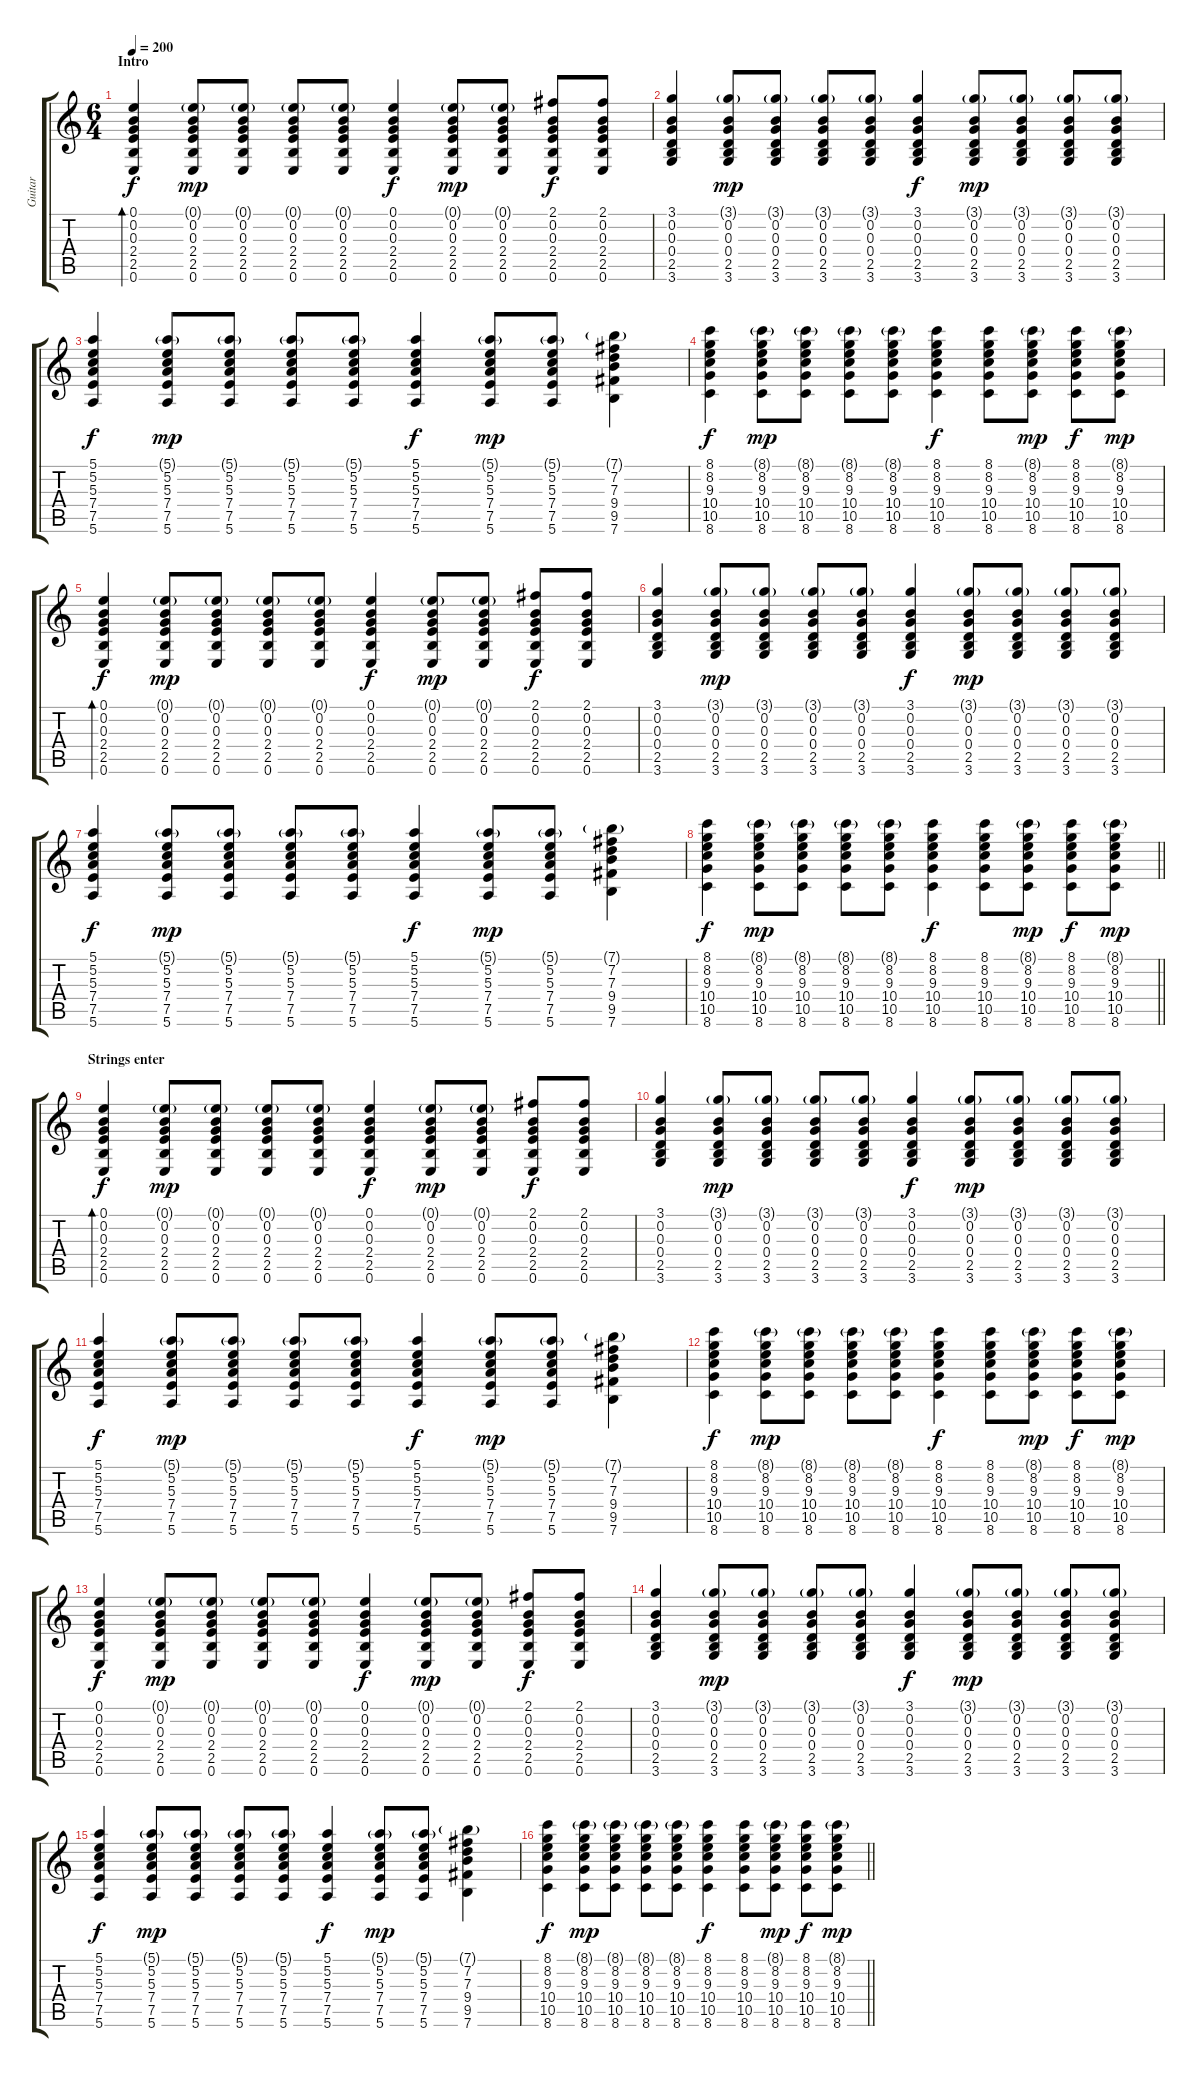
\track ("Guitar" "Guitar") {instrument acousticguitarsteel}
\staff {score tabs}
\tuning (E4 B3 G3 D3 A2 E2) {hide}
\ts (6 4)
\section ("" "Intro")
\tempo 200
\clef g2
\ks c
(0.1 0.2 0.3 2.4 2.5 0.6).4{bd 120 dy f instrument acousticguitarsteel} (0.1{g} 0.2 0.3 2.4 2.5 0.6).8{dy mp} (0.1{g} 0.2 0.3 2.4 2.5 0.6).8 (0.1{g} 0.2 0.3 2.4 2.5 0.6).8 (0.1{g} 0.2 0.3 2.4 2.5 0.6).8 (0.1 0.2 0.3 2.4 2.5 0.6).4{dy f} (0.1{g} 0.2 0.3 2.4 2.5 0.6).8{dy mp} (0.1{g} 0.2 0.3 2.4 2.5 0.6).8 (2.1 0.2 0.3 2.4 2.5 0.6).8{dy f} (2.1 0.2 0.3 2.4 2.5 0.6).8 |
(3.1 0.2 0.3 0.4 2.5 3.6).4 (3.1{g} 0.2 0.3 0.4 2.5 3.6).8{dy mp} (3.1{g} 0.2 0.3 0.4 2.5 3.6).8 (3.1{g} 0.2 0.3 0.4 2.5 3.6).8 (3.1{g} 0.2 0.3 0.4 2.5 3.6).8 (3.1 0.2 0.3 0.4 2.5 3.6).4{dy f} (3.1{g} 0.2 0.3 0.4 2.5 3.6).8{dy mp} (3.1{g} 0.2 0.3 0.4 2.5 3.6).8 (3.1{g} 0.2 0.3 0.4 2.5 3.6).8 (3.1{g} 0.2 0.3 0.4 2.5 3.6).8 |
(5.1 5.2 5.3 7.4 7.5 5.6).4{dy f} (5.1{g} 5.2 5.3 7.4 7.5 5.6).8{dy mp} (5.1{g} 5.2 5.3 7.4 7.5 5.6).8 (5.1{g} 5.2 5.3 7.4 7.5 5.6).8 (5.1{g} 5.2 5.3 7.4 7.5 5.6).8 (5.1 5.2 5.3 7.4 7.5 5.6).4{dy f} (5.1{g} 5.2 5.3 7.4 7.5 5.6).8{dy mp} (5.1{g} 5.2 5.3 7.4 7.5 5.6).8 (7.1{g} 7.2 7.3 9.4 9.5 7.6).4 |
(8.1 8.2 9.3 10.4 10.5 8.6).4{dy f} (8.1{g} 8.2 9.3 10.4 10.5 8.6).8{dy mp} (8.1{g} 8.2 9.3 10.4 10.5 8.6).8 (8.1{g} 8.2 9.3 10.4 10.5 8.6).8 (8.1{g} 8.2 9.3 10.4 10.5 8.6).8 (8.1 8.2 9.3 10.4 10.5 8.6).4{dy f} (8.1 8.2 9.3 10.4 10.5 8.6).8 (8.1{g} 8.2 9.3 10.4 10.5 8.6).8{dy mp} (8.1 8.2 9.3 10.4 10.5 8.6).8{dy f} (8.1{g} 8.2 9.3 10.4 10.5 8.6).8{dy mp} |
(0.1 0.2 0.3 2.4 2.5 0.6).4{bd 120 dy f} (0.1{g} 0.2 0.3 2.4 2.5 0.6).8{dy mp} (0.1{g} 0.2 0.3 2.4 2.5 0.6).8 (0.1{g} 0.2 0.3 2.4 2.5 0.6).8 (0.1{g} 0.2 0.3 2.4 2.5 0.6).8 (0.1 0.2 0.3 2.4 2.5 0.6).4{dy f} (0.1{g} 0.2 0.3 2.4 2.5 0.6).8{dy mp} (0.1{g} 0.2 0.3 2.4 2.5 0.6).8 (2.1 0.2 0.3 2.4 2.5 0.6).8{dy f} (2.1 0.2 0.3 2.4 2.5 0.6).8 |
(3.1 0.2 0.3 0.4 2.5 3.6).4 (3.1{g} 0.2 0.3 0.4 2.5 3.6).8{dy mp} (3.1{g} 0.2 0.3 0.4 2.5 3.6).8 (3.1{g} 0.2 0.3 0.4 2.5 3.6).8 (3.1{g} 0.2 0.3 0.4 2.5 3.6).8 (3.1 0.2 0.3 0.4 2.5 3.6).4{dy f} (3.1{g} 0.2 0.3 0.4 2.5 3.6).8{dy mp} (3.1{g} 0.2 0.3 0.4 2.5 3.6).8 (3.1{g} 0.2 0.3 0.4 2.5 3.6).8 (3.1{g} 0.2 0.3 0.4 2.5 3.6).8 |
(5.1 5.2 5.3 7.4 7.5 5.6).4{dy f} (5.1{g} 5.2 5.3 7.4 7.5 5.6).8{dy mp} (5.1{g} 5.2 5.3 7.4 7.5 5.6).8 (5.1{g} 5.2 5.3 7.4 7.5 5.6).8 (5.1{g} 5.2 5.3 7.4 7.5 5.6).8 (5.1 5.2 5.3 7.4 7.5 5.6).4{dy f} (5.1{g} 5.2 5.3 7.4 7.5 5.6).8{dy mp} (5.1{g} 5.2 5.3 7.4 7.5 5.6).8 (7.1{g} 7.2 7.3 9.4 9.5 7.6).4 |
\barLineRight lightlight
(8.1 8.2 9.3 10.4 10.5 8.6).4{dy f} (8.1{g} 8.2 9.3 10.4 10.5 8.6).8{dy mp} (8.1{g} 8.2 9.3 10.4 10.5 8.6).8 (8.1{g} 8.2 9.3 10.4 10.5 8.6).8 (8.1{g} 8.2 9.3 10.4 10.5 8.6).8 (8.1 8.2 9.3 10.4 10.5 8.6).4{dy f} (8.1 8.2 9.3 10.4 10.5 8.6).8 (8.1{g} 8.2 9.3 10.4 10.5 8.6).8{dy mp} (8.1 8.2 9.3 10.4 10.5 8.6).8{dy f} (8.1{g} 8.2 9.3 10.4 10.5 8.6).8{dy mp} |
\section ("" "Strings enter")
(0.1 0.2 0.3 2.4 2.5 0.6).4{bd 120 dy f} (0.1{g} 0.2 0.3 2.4 2.5 0.6).8{dy mp} (0.1{g} 0.2 0.3 2.4 2.5 0.6).8 (0.1{g} 0.2 0.3 2.4 2.5 0.6).8 (0.1{g} 0.2 0.3 2.4 2.5 0.6).8 (0.1 0.2 0.3 2.4 2.5 0.6).4{dy f} (0.1{g} 0.2 0.3 2.4 2.5 0.6).8{dy mp} (0.1{g} 0.2 0.3 2.4 2.5 0.6).8 (2.1 0.2 0.3 2.4 2.5 0.6).8{dy f} (2.1 0.2 0.3 2.4 2.5 0.6).8 |
(3.1 0.2 0.3 0.4 2.5 3.6).4 (3.1{g} 0.2 0.3 0.4 2.5 3.6).8{dy mp} (3.1{g} 0.2 0.3 0.4 2.5 3.6).8 (3.1{g} 0.2 0.3 0.4 2.5 3.6).8 (3.1{g} 0.2 0.3 0.4 2.5 3.6).8 (3.1 0.2 0.3 0.4 2.5 3.6).4{dy f} (3.1{g} 0.2 0.3 0.4 2.5 3.6).8{dy mp} (3.1{g} 0.2 0.3 0.4 2.5 3.6).8 (3.1{g} 0.2 0.3 0.4 2.5 3.6).8 (3.1{g} 0.2 0.3 0.4 2.5 3.6).8 |
(5.1 5.2 5.3 7.4 7.5 5.6).4{dy f} (5.1{g} 5.2 5.3 7.4 7.5 5.6).8{dy mp} (5.1{g} 5.2 5.3 7.4 7.5 5.6).8 (5.1{g} 5.2 5.3 7.4 7.5 5.6).8 (5.1{g} 5.2 5.3 7.4 7.5 5.6).8 (5.1 5.2 5.3 7.4 7.5 5.6).4{dy f} (5.1{g} 5.2 5.3 7.4 7.5 5.6).8{dy mp} (5.1{g} 5.2 5.3 7.4 7.5 5.6).8 (7.1{g} 7.2 7.3 9.4 9.5 7.6).4 |
(8.1 8.2 9.3 10.4 10.5 8.6).4{dy f} (8.1{g} 8.2 9.3 10.4 10.5 8.6).8{dy mp} (8.1{g} 8.2 9.3 10.4 10.5 8.6).8 (8.1{g} 8.2 9.3 10.4 10.5 8.6).8 (8.1{g} 8.2 9.3 10.4 10.5 8.6).8 (8.1 8.2 9.3 10.4 10.5 8.6).4{dy f} (8.1 8.2 9.3 10.4 10.5 8.6).8 (8.1{g} 8.2 9.3 10.4 10.5 8.6).8{dy mp} (8.1 8.2 9.3 10.4 10.5 8.6).8{dy f} (8.1{g} 8.2 9.3 10.4 10.5 8.6).8{dy mp} |
(0.1 0.2 0.3 2.4 2.5 0.6).4{dy f} (0.1{g} 0.2 0.3 2.4 2.5 0.6).8{dy mp} (0.1{g} 0.2 0.3 2.4 2.5 0.6).8 (0.1{g} 0.2 0.3 2.4 2.5 0.6).8 (0.1{g} 0.2 0.3 2.4 2.5 0.6).8 (0.1 0.2 0.3 2.4 2.5 0.6).4{dy f} (0.1{g} 0.2 0.3 2.4 2.5 0.6).8{dy mp} (0.1{g} 0.2 0.3 2.4 2.5 0.6).8 (2.1 0.2 0.3 2.4 2.5 0.6).8{dy f} (2.1 0.2 0.3 2.4 2.5 0.6).8 |
(3.1 0.2 0.3 0.4 2.5 3.6).4 (3.1{g} 0.2 0.3 0.4 2.5 3.6).8{dy mp} (3.1{g} 0.2 0.3 0.4 2.5 3.6).8 (3.1{g} 0.2 0.3 0.4 2.5 3.6).8 (3.1{g} 0.2 0.3 0.4 2.5 3.6).8 (3.1 0.2 0.3 0.4 2.5 3.6).4{dy f} (3.1{g} 0.2 0.3 0.4 2.5 3.6).8{dy mp} (3.1{g} 0.2 0.3 0.4 2.5 3.6).8 (3.1{g} 0.2 0.3 0.4 2.5 3.6).8 (3.1{g} 0.2 0.3 0.4 2.5 3.6).8 |
(5.1 5.2 5.3 7.4 7.5 5.6).4{dy f} (5.1{g} 5.2 5.3 7.4 7.5 5.6).8{dy mp} (5.1{g} 5.2 5.3 7.4 7.5 5.6).8 (5.1{g} 5.2 5.3 7.4 7.5 5.6).8 (5.1{g} 5.2 5.3 7.4 7.5 5.6).8 (5.1 5.2 5.3 7.4 7.5 5.6).4{dy f} (5.1{g} 5.2 5.3 7.4 7.5 5.6).8{dy mp} (5.1{g} 5.2 5.3 7.4 7.5 5.6).8 (7.1{g} 7.2 7.3 9.4 9.5 7.6).4 |
\barLineRight lightlight
(8.1 8.2 9.3 10.4 10.5 8.6).4{dy f} (8.1{g} 8.2 9.3 10.4 10.5 8.6).8{dy mp} (8.1{g} 8.2 9.3 10.4 10.5 8.6).8 (8.1{g} 8.2 9.3 10.4 10.5 8.6).8 (8.1{g} 8.2 9.3 10.4 10.5 8.6).8 (8.1 8.2 9.3 10.4 10.5 8.6).4{dy f} (8.1 8.2 9.3 10.4 10.5 8.6).8 (8.1{g} 8.2 9.3 10.4 10.5 8.6).8{dy mp} (8.1 8.2 9.3 10.4 10.5 8.6).8{dy f} (8.1{g} 8.2 9.3 10.4 10.5 8.6).8{dy mp}
